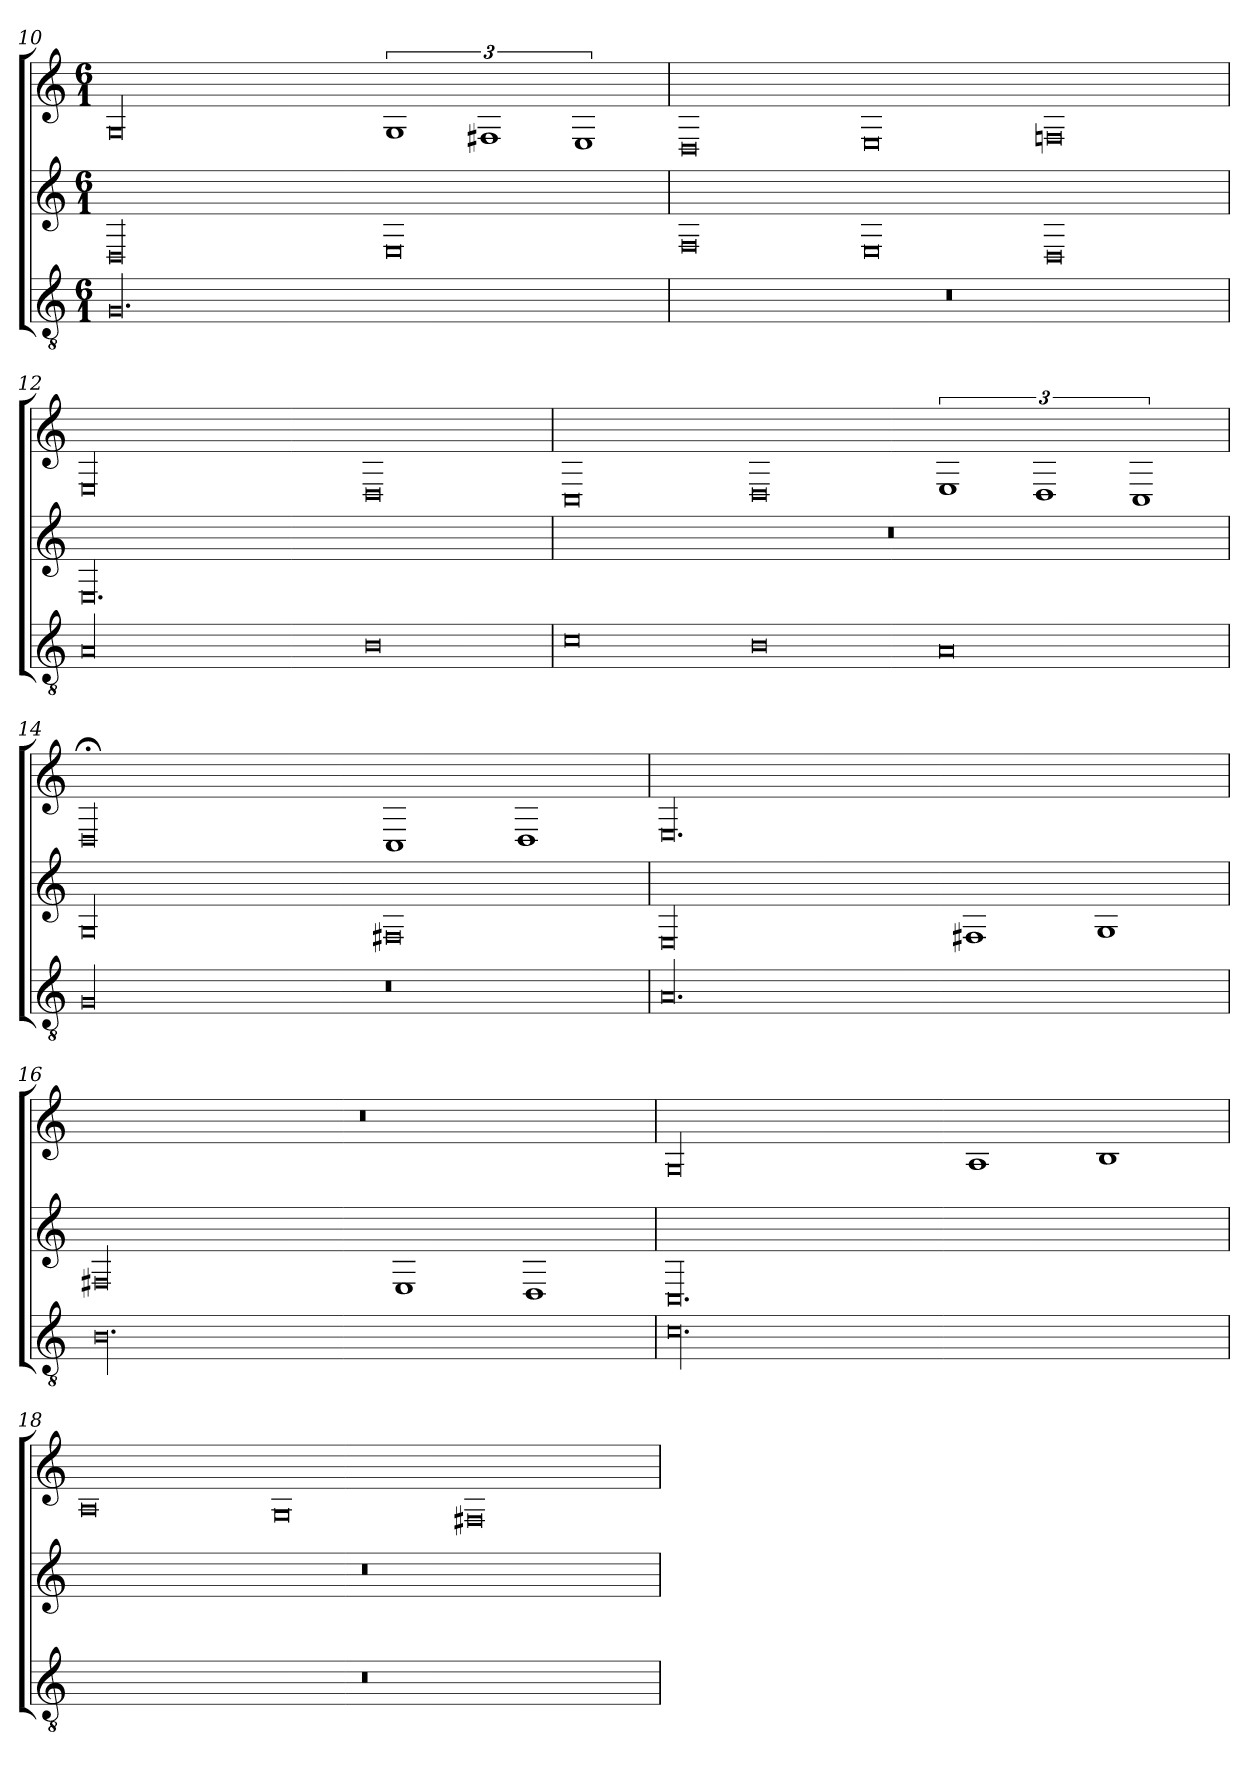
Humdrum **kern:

**kern	**kern	**kern
*part3	*part2	*part1
*staff3	*staff2	*staff1
*clefGv2	*clefG2	*clefG2
*k[]	*k[]	*k[]
*C:	*C:	*C:
*M6/1	*M6/1	*M6/1
=10	=10	=10
00.G/	00D/	00G/
.	0E/	3%2G/
.	.	3%2F#X/
.	.	3%2E/
=11	=11	=11
00.r	0F/	0D/
.	0E/	0E/
.	0D/	0Fn/
=12	=12	=12
00A/	00.E/	00E/
0B\	.	0D/
=13	=13	=13
0c\	00.r	0C/
0B\	.	0D/
0A/	.	3%2E/
.	.	3%2D/
.	.	3%2C/
=14	=14	=14
00G/	00G/	00D;</
0r	0F#X/	1C/
.	.	1D/
=15	=15	=15
00.A/	00E/	00.E/
.	1F#X/	.
.	1G/	.
=16	=16	=16
00.B\	00F#X/	00.r
.	1E/	.
.	1D/	.
=17	=17	=17
00.c\	00.C/	00G/
.	.	1A/
.	.	1B\
!!LO:PB:g=z
=18	=18	=18
00.r	00.r	0A/
.	.	0G/
.	.	0F#X/
=	=	=
*-	*-	*-
